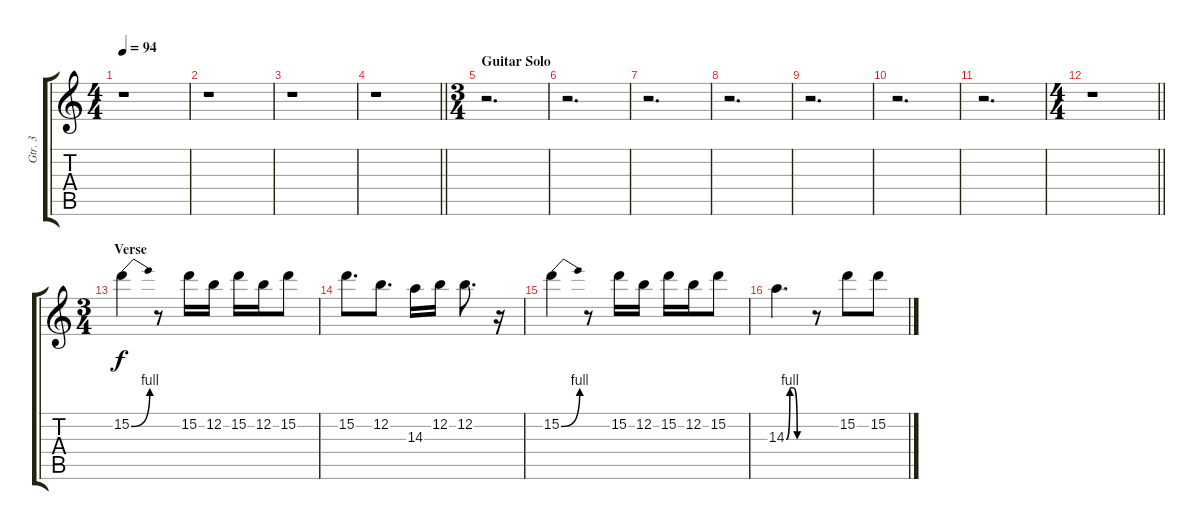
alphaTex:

\track ("Gtr. 3" "Gtr. 3") {instrument overdrivenguitar}
\staff {score tabs}
\tuning (E4 B3 G3 D3 A2 E2) {hide}
\ts (4 4)
\tempo 94
\clef g2
\ks c
r.1{dy f} |
r.1 |
r.1 |
\barLineRight lightlight
r.1 |
\ts (3 4)
\section ("" "Guitar Solo")
r.2{d} |
r.2{d} |
r.2{d} |
r.2{d} |
r.2{d} |
r.2{d} |
r.2{d} |
\ts (4 4)
\barLineRight lightlight
r.1 |
\ts (3 4)
\section ("" "Verse")
15.2{be (bend 0 0 60 4)}.4 r.8 15.2.16 12.2.16 15.2.16 12.2.16 15.2.8 |
15.2.8{d} 12.2.8{d} 14.3.16 12.2.16 12.2.8{d} r.16 |
15.2{be (bend 0 0 60 4)}.4 r.8 15.2.16 12.2.16 15.2.16 12.2.16 15.2.8 |
14.3{be (custom 0 0 10 4 20 4 30 0 60 0)}.4{d} r.8 15.2.8 15.2.8
